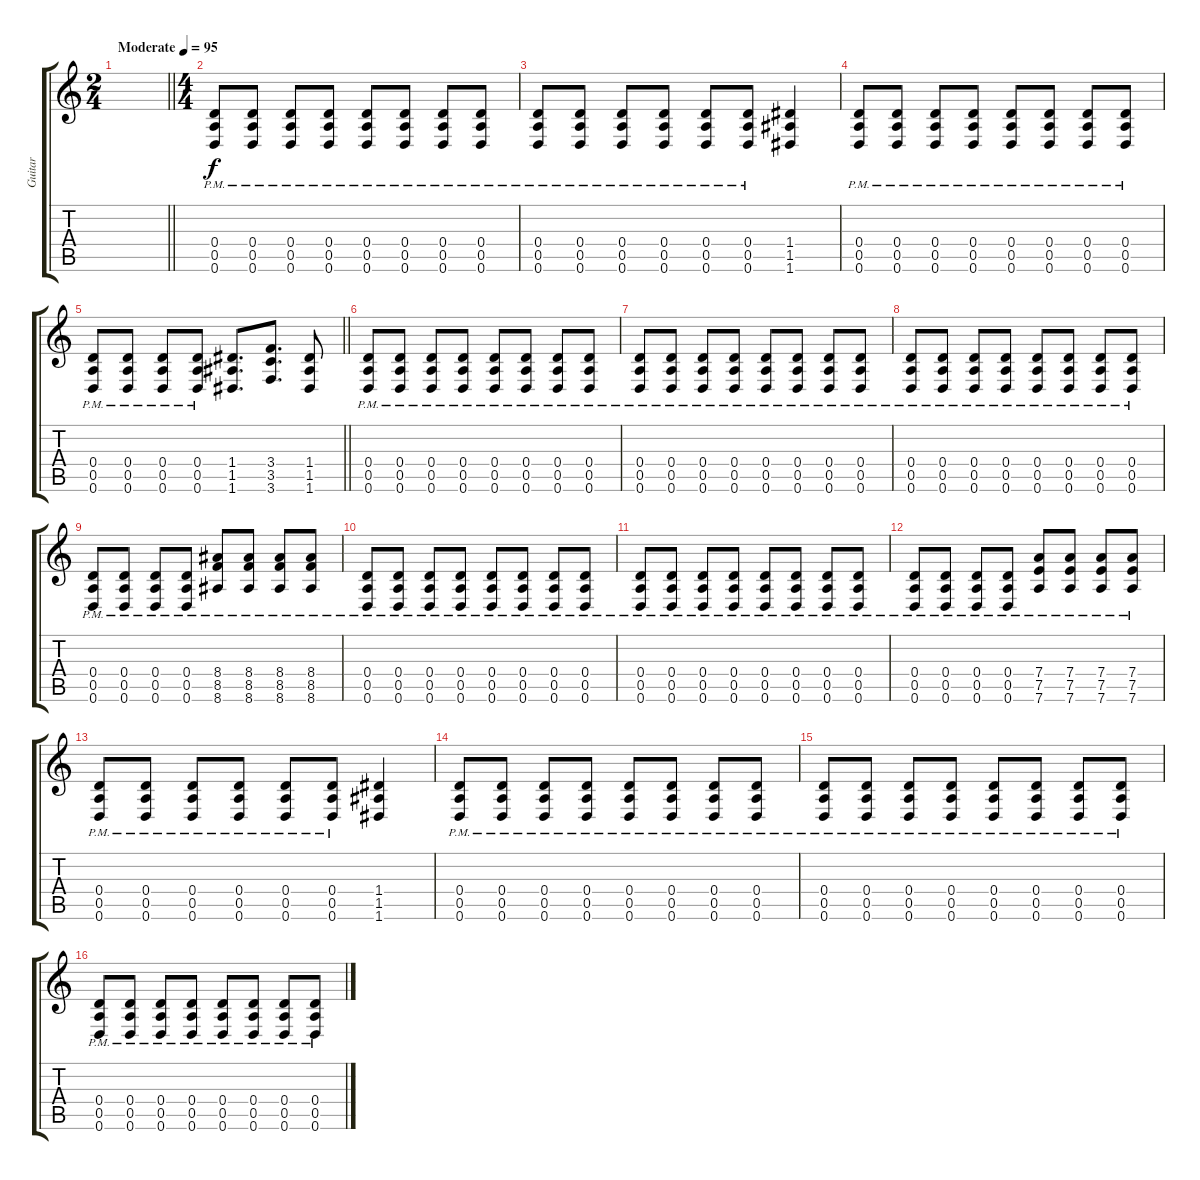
\track ("Guitar" "Guitar") {instrument distortionguitar}
\staff {score tabs}
\tuning (E4 B3 G3 D3 A2 D2) {hide}
\ts (2 4)
\tempo (95 "Moderate")
\clef g2
\barLineRight lightlight
\ks c
|
\ts (4 4)
\section ("" "")
(0.4{pm} 0.5{pm} 0.6{pm}).8 (0.4{pm} 0.5{pm} 0.6{pm}).8 (0.4{pm} 0.5{pm} 0.6{pm}).8 (0.4{pm} 0.5{pm} 0.6{pm}).8 (0.4{pm} 0.5{pm} 0.6{pm}).8 (0.4{pm} 0.5{pm} 0.6{pm}).8 (0.4{pm} 0.5{pm} 0.6{pm}).8 (0.4{pm} 0.5{pm} 0.6{pm}).8 |
(0.4{pm} 0.5{pm} 0.6{pm}).8 (0.4{pm} 0.5{pm} 0.6{pm}).8 (0.4{pm} 0.5{pm} 0.6{pm}).8 (0.4{pm} 0.5{pm} 0.6{pm}).8 (0.4{pm} 0.5{pm} 0.6{pm}).8 (0.4{pm} 0.5{pm} 0.6{pm}).8 (1.4 1.5 1.6).4 |
(0.4{pm} 0.5{pm} 0.6{pm}).8 (0.4{pm} 0.5{pm} 0.6{pm}).8 (0.4{pm} 0.5{pm} 0.6{pm}).8 (0.4{pm} 0.5{pm} 0.6{pm}).8 (0.4{pm} 0.5{pm} 0.6{pm}).8 (0.4{pm} 0.5{pm} 0.6{pm}).8 (0.4{pm} 0.5{pm} 0.6{pm}).8 (0.4{pm} 0.5{pm} 0.6{pm}).8 |
\barLineRight lightlight
(0.4{pm} 0.5{pm} 0.6{pm}).8 (0.4{pm} 0.5{pm} 0.6{pm}).8 (0.4{pm} 0.5{pm} 0.6{pm}).8 (0.4{pm} 0.5{pm} 0.6{pm}).8 (1.4 1.5 1.6).8{d} (3.4 3.5 3.6).8{d} (1.4 1.5 1.6).8 |
\section ("" "")
(0.4{pm} 0.5{pm} 0.6{pm}).8 (0.4{pm} 0.5{pm} 0.6{pm}).8 (0.4{pm} 0.5{pm} 0.6{pm}).8 (0.4{pm} 0.5{pm} 0.6{pm}).8 (0.4{pm} 0.5{pm} 0.6{pm}).8 (0.4{pm} 0.5{pm} 0.6{pm}).8 (0.4{pm} 0.5{pm} 0.6{pm}).8 (0.4{pm} 0.5{pm} 0.6{pm}).8 |
(0.4{pm} 0.5{pm} 0.6{pm}).8 (0.4{pm} 0.5{pm} 0.6{pm}).8 (0.4{pm} 0.5{pm} 0.6{pm}).8 (0.4{pm} 0.5{pm} 0.6{pm}).8 (0.4{pm} 0.5{pm} 0.6{pm}).8 (0.4{pm} 0.5{pm} 0.6{pm}).8 (0.4{pm} 0.5{pm} 0.6{pm}).8 (0.4{pm} 0.5{pm} 0.6{pm}).8 |
(0.4{pm} 0.5{pm} 0.6{pm}).8 (0.4{pm} 0.5{pm} 0.6{pm}).8 (0.4{pm} 0.5{pm} 0.6{pm}).8 (0.4{pm} 0.5{pm} 0.6{pm}).8 (0.4{pm} 0.5{pm} 0.6{pm}).8 (0.4{pm} 0.5{pm} 0.6{pm}).8 (0.4{pm} 0.5{pm} 0.6{pm}).8 (0.4{pm} 0.5{pm} 0.6{pm}).8 |
(0.4{pm} 0.5{pm} 0.6{pm}).8 (0.4{pm} 0.5{pm} 0.6{pm}).8 (0.4{pm} 0.5{pm} 0.6{pm}).8 (0.4{pm} 0.5{pm} 0.6{pm}).8 (8.4{pm} 8.5{pm} 8.6{pm}).8 (8.4{pm} 8.5{pm} 8.6{pm}).8 (8.4{pm} 8.5{pm} 8.6{pm}).8 (8.4{pm} 8.5{pm} 8.6{pm}).8 |
(0.4{pm} 0.5{pm} 0.6{pm}).8 (0.4{pm} 0.5{pm} 0.6{pm}).8 (0.4{pm} 0.5{pm} 0.6{pm}).8 (0.4{pm} 0.5{pm} 0.6{pm}).8 (0.4{pm} 0.5{pm} 0.6{pm}).8 (0.4{pm} 0.5{pm} 0.6{pm}).8 (0.4{pm} 0.5{pm} 0.6{pm}).8 (0.4{pm} 0.5{pm} 0.6{pm}).8 |
(0.4{pm} 0.5{pm} 0.6{pm}).8 (0.4{pm} 0.5{pm} 0.6{pm}).8 (0.4{pm} 0.5{pm} 0.6{pm}).8 (0.4{pm} 0.5{pm} 0.6{pm}).8 (0.4{pm} 0.5{pm} 0.6{pm}).8 (0.4{pm} 0.5{pm} 0.6{pm}).8 (0.4{pm} 0.5{pm} 0.6{pm}).8 (0.4{pm} 0.5{pm} 0.6{pm}).8 |
(0.4{pm} 0.5{pm} 0.6{pm}).8 (0.4{pm} 0.5{pm} 0.6{pm}).8 (0.4{pm} 0.5{pm} 0.6{pm}).8 (0.4{pm} 0.5{pm} 0.6{pm}).8 (7.4{pm} 7.5{pm} 7.6{pm}).8 (7.4{pm} 7.5{pm} 7.6{pm}).8 (7.4{pm} 7.5{pm} 7.6{pm}).8 (7.4{pm} 7.5{pm} 7.6{pm}).8 |
(0.4{pm} 0.5{pm} 0.6{pm}).8 (0.4{pm} 0.5{pm} 0.6{pm}).8 (0.4{pm} 0.5{pm} 0.6{pm}).8 (0.4{pm} 0.5{pm} 0.6{pm}).8 (0.4{pm} 0.5{pm} 0.6{pm}).8 (0.4{pm} 0.5{pm} 0.6{pm}).8 (1.4 1.5 1.6).4 |
(0.4{pm} 0.5{pm} 0.6{pm}).8 (0.4{pm} 0.5{pm} 0.6{pm}).8 (0.4{pm} 0.5{pm} 0.6{pm}).8 (0.4{pm} 0.5{pm} 0.6{pm}).8 (0.4{pm} 0.5{pm} 0.6{pm}).8 (0.4{pm} 0.5{pm} 0.6{pm}).8 (0.4{pm} 0.5{pm} 0.6{pm}).8 (0.4{pm} 0.5{pm} 0.6{pm}).8 |
(0.4{pm} 0.5{pm} 0.6{pm}).8 (0.4{pm} 0.5{pm} 0.6{pm}).8 (0.4{pm} 0.5{pm} 0.6{pm}).8 (0.4{pm} 0.5{pm} 0.6{pm}).8 (0.4{pm} 0.5{pm} 0.6{pm}).8 (0.4{pm} 0.5{pm} 0.6{pm}).8 (0.4{pm} 0.5{pm} 0.6{pm}).8 (0.4{pm} 0.5{pm} 0.6{pm}).8 |
(0.4{pm} 0.5{pm} 0.6{pm}).8 (0.4{pm} 0.5{pm} 0.6{pm}).8 (0.4{pm} 0.5{pm} 0.6{pm}).8 (0.4{pm} 0.5{pm} 0.6{pm}).8 (0.4{pm} 0.5{pm} 0.6{pm}).8 (0.4{pm} 0.5{pm} 0.6{pm}).8 (0.4{pm} 0.5{pm} 0.6{pm}).8 (0.4{pm} 0.5{pm} 0.6{pm}).8
